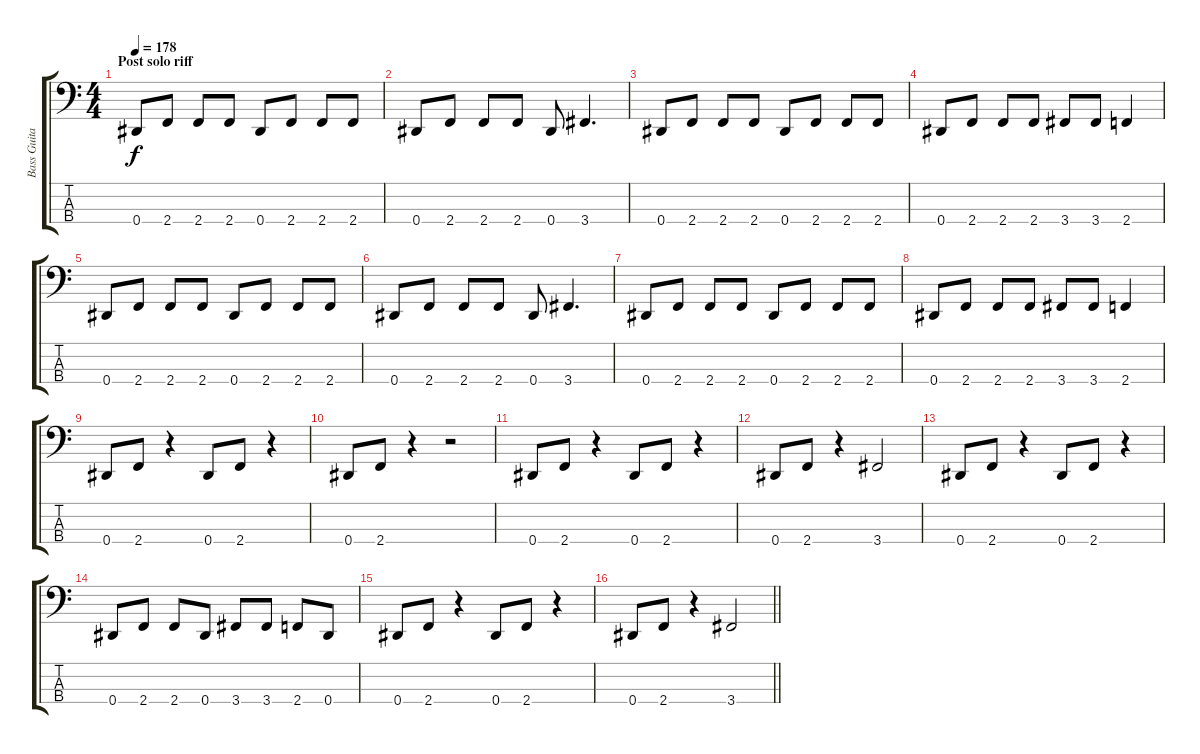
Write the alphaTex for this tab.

\track ("Bass Guitar" "Bass Guita") {instrument electricbassfinger}
\staff {score tabs}
\tuning (Gb2 Db2 Ab1 Eb1) {hide}
\ts (4 4)
\section ("" "Post solo riff")
\tempo 178
\clef f4
\ks c
0.4.8{dy f} 2.4.8 2.4.8 2.4.8 0.4.8 2.4.8 2.4.8 2.4.8 |
0.4.8 2.4.8 2.4.8 2.4.8 0.4.8 3.4.4{d} |
0.4.8 2.4.8 2.4.8 2.4.8 0.4.8 2.4.8 2.4.8 2.4.8 |
0.4.8 2.4.8 2.4.8 2.4.8 3.4.8 3.4.8 2.4.4 |
0.4.8 2.4.8 2.4.8 2.4.8 0.4.8 2.4.8 2.4.8 2.4.8 |
0.4.8 2.4.8 2.4.8 2.4.8 0.4.8 3.4.4{d} |
0.4.8 2.4.8 2.4.8 2.4.8 0.4.8 2.4.8 2.4.8 2.4.8 |
0.4.8 2.4.8 2.4.8 2.4.8 3.4.8 3.4.8 2.4.4 |
0.4.8 2.4.8 r.4 0.4.8 2.4.8 r.4 |
0.4.8 2.4.8 r.4 r.2 |
0.4.8 2.4.8 r.4 0.4.8 2.4.8 r.4 |
0.4.8 2.4.8 r.4 3.4.2 |
0.4.8 2.4.8 r.4 0.4.8 2.4.8 r.4 |
0.4.8 2.4.8 2.4.8 0.4.8 3.4.8 3.4.8 2.4.8 0.4.8 |
0.4.8 2.4.8 r.4 0.4.8 2.4.8 r.4 |
\barLineRight lightlight
0.4.8 2.4.8 r.4 3.4.2
